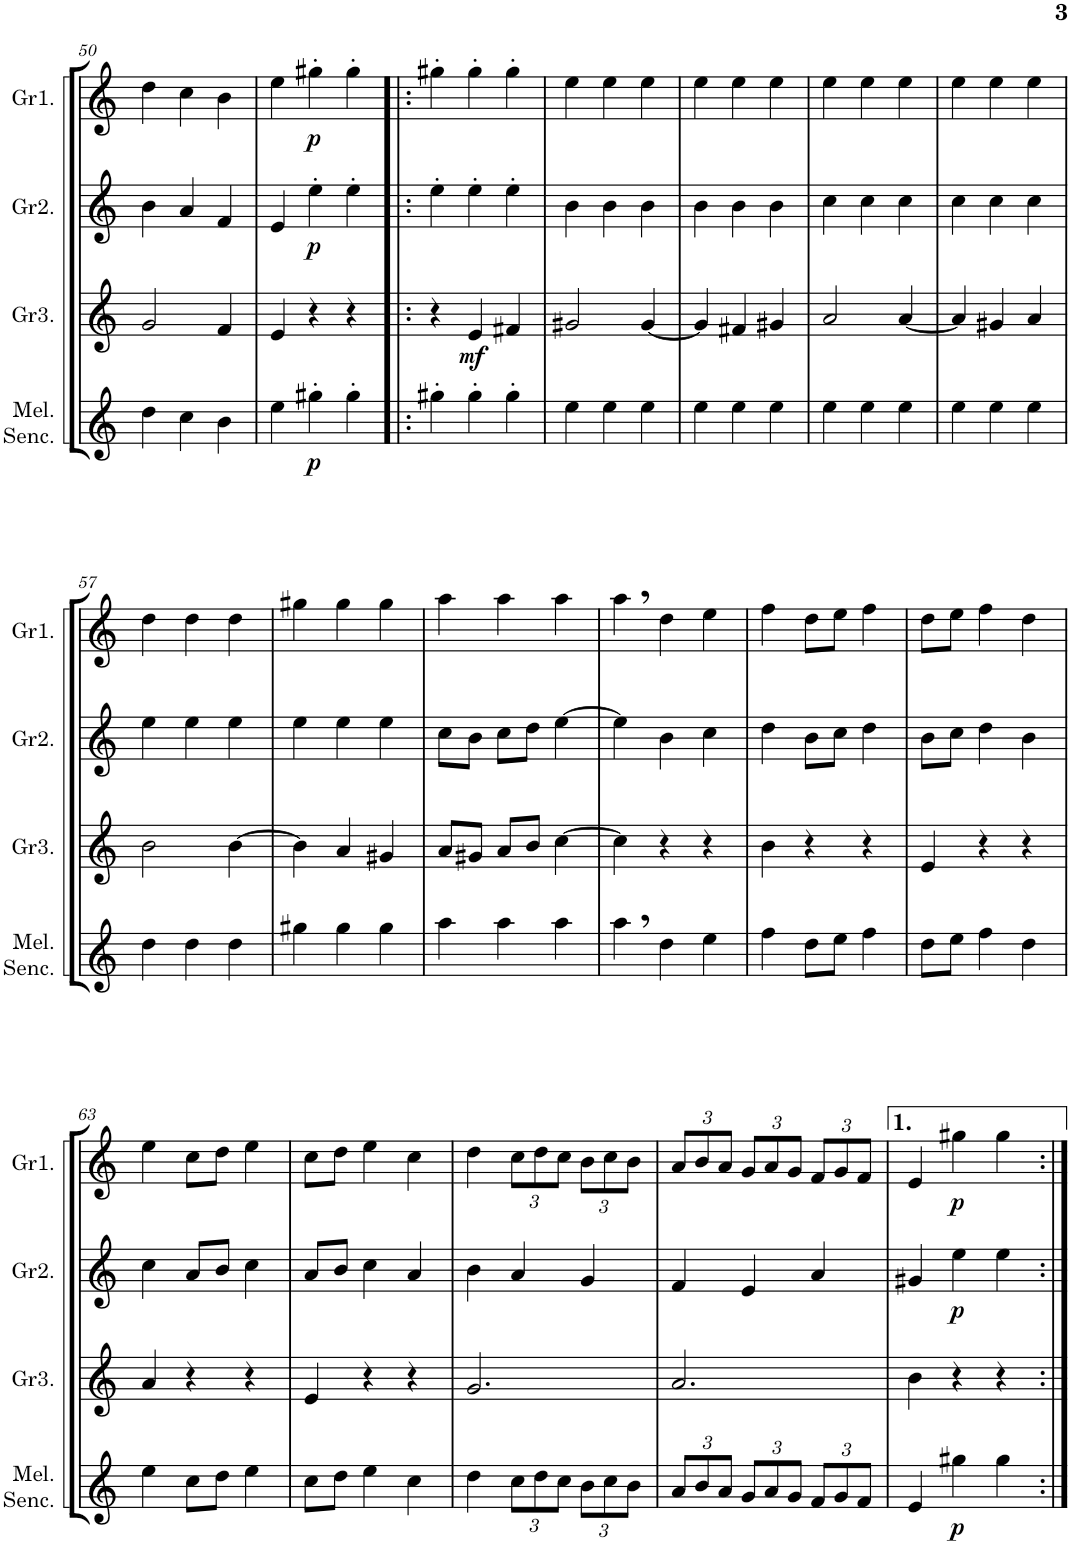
**kern	**dynam	**kern	**dynam	**kern	**dynam	**kern	**dynam
*part4	*part4	*part3	*part3	*part2	*part2	*part1	*part1
*staff4	*staff4	*staff3	*staff3	*staff2	*staff2	*staff1	*staff1
*I"Melodia seguida	*	*I"Gralla3	*	*I"Gralla2	*	*I"Gralla1	*
*	*	*I'Gr3.	*	*I'Gr2.	*	*I'Gr1.	*
!!LO:PB:g=z
*clefG2	*	*clefG2	*	*clefG2	*	*clefG2	*
*k[]	*	*k[]	*	*k[]	*	*k[]	*
*M3/4	*	*M3/4	*	*M3/4	*	*M3/4	*
=50	=50	=50	=50	=50	=50	=50	=50
4dd\	.	2g/	.	4b\	.	4dd\	.
4cc\	.	.	.	4a/	.	4cc\	.
4b\	.	4f/	.	4f/	.	4b\	.
=51	=51	=51	=51	=51	=51	=51	=51
4ee\	.	4e/	.	4e/	.	4ee\	.
!	!LO:DY:b	!	!	!	!LO:DY:b	!	!LO:DY:b
4gg#X'\	p	4r	.	4ee'\	p	4gg#X'\	p
4gg#'\	.	4r	.	4ee'\	.	4gg#'\	.
=52!|:	=52!|:	=52!|:	=52!|:	=52!|:	=52!|:	=52!|:	=52!|:
4gg#X'\	.	4r	.	4ee'\	.	4gg#X'\	.
!	!	!	!LO:DY:b	!	!	!	!
4gg#'\	.	4e/	mf	4ee'\	.	4gg#'\	.
4gg#'\	.	4f#X/	.	4ee'\	.	4gg#'\	.
=53	=53	=53	=53	=53	=53	=53	=53
4ee\	.	2g#X/	.	4b\	.	4ee\	.
4ee\	.	.	.	4b\	.	4ee\	.
4ee\	.	[4g#/	.	4b\	.	4ee\	.
=54	=54	=54	=54	=54	=54	=54	=54
4ee\	.	4g#/]	.	4b\	.	4ee\	.
4ee\	.	4f#X/	.	4b\	.	4ee\	.
4ee\	.	4g#X/	.	4b\	.	4ee\	.
=55	=55	=55	=55	=55	=55	=55	=55
4ee\	.	2a/	.	4cc\	.	4ee\	.
4ee\	.	.	.	4cc\	.	4ee\	.
4ee\	.	[4a/	.	4cc\	.	4ee\	.
=56	=56	=56	=56	=56	=56	=56	=56
4ee\	.	4a/]	.	4cc\	.	4ee\	.
4ee\	.	4g#X/	.	4cc\	.	4ee\	.
4ee\	.	4a/	.	4cc\	.	4ee\	.
!!LO:LB:g=z
=57	=57	=57	=57	=57	=57	=57	=57
4dd\	.	2b\	.	4ee\	.	4dd\	.
4dd\	.	.	.	4ee\	.	4dd\	.
4dd\	.	[4b\	.	4ee\	.	4dd\	.
=58	=58	=58	=58	=58	=58	=58	=58
4gg#X\	.	4b\]	.	4ee\	.	4gg#X\	.
4gg#\	.	4a/	.	4ee\	.	4gg#\	.
4gg#\	.	4g#X/	.	4ee\	.	4gg#\	.
=59	=59	=59	=59	=59	=59	=59	=59
4aa\	.	8a/L	.	8cc\L	.	4aa\	.
.	.	8g#X/J	.	8b\J	.	.	.
4aa\	.	8a/L	.	8cc\L	.	4aa\	.
.	.	8b/J	.	8dd\J	.	.	.
4aa\	.	[4cc\	.	[4ee\	.	4aa\	.
=60	=60	=60	=60	=60	=60	=60	=60
4aa,\	.	4cc\]	.	4ee\]	.	4aa,\	.
4dd\	.	4r	.	4b\	.	4dd\	.
4ee\	.	4r	.	4cc\	.	4ee\	.
=61	=61	=61	=61	=61	=61	=61	=61
4ff\	.	4b\	.	4dd\	.	4ff\	.
8dd\L	.	4r	.	8b\L	.	8dd\L	.
8ee\J	.	.	.	8cc\J	.	8ee\J	.
4ff\	.	4r	.	4dd\	.	4ff\	.
=62	=62	=62	=62	=62	=62	=62	=62
8dd\L	.	4e/	.	8b\L	.	8dd\L	.
8ee\J	.	.	.	8cc\J	.	8ee\J	.
4ff\	.	4r	.	4dd\	.	4ff\	.
4dd\	.	4r	.	4b\	.	4dd\	.
!!LO:LB:g=z
=63	=63	=63	=63	=63	=63	=63	=63
4ee\	.	4a/	.	4cc\	.	4ee\	.
8cc\L	.	4r	.	8a/L	.	8cc\L	.
8dd\J	.	.	.	8b/J	.	8dd\J	.
4ee\	.	4r	.	4cc\	.	4ee\	.
=64	=64	=64	=64	=64	=64	=64	=64
8cc\L	.	4e/	.	8a/L	.	8cc\L	.
8dd\J	.	.	.	8b/J	.	8dd\J	.
4ee\	.	4r	.	4cc\	.	4ee\	.
4cc\	.	4r	.	4a/	.	4cc\	.
=65	=65	=65	=65	=65	=65	=65	=65
4dd\	.	2.g/	.	4b\	.	4dd\	.
*Xbrackettup	*	*	*	*	*	*Xbrackettup	*
12cc\L	.	.	.	4a/	.	12cc\L	.
12dd\	.	.	.	.	.	12dd\	.
12cc\J	.	.	.	.	.	12cc\J	.
12b\L	.	.	.	4g/	.	12b\L	.
12cc\	.	.	.	.	.	12cc\	.
12b\J	.	.	.	.	.	12b\J	.
=66	=66	=66	=66	=66	=66	=66	=66
12a/L	.	2.a/	.	4f/	.	12a/L	.
12b/	.	.	.	.	.	12b/	.
12a/J	.	.	.	.	.	12a/J	.
12g/L	.	.	.	4e/	.	12g/L	.
12a/	.	.	.	.	.	12a/	.
12g/J	.	.	.	.	.	12g/J	.
12f/L	.	.	.	4a/	.	12f/L	.
12g/	.	.	.	.	.	12g/	.
12f/J	.	.	.	.	.	12f/J	.
=67	=67	=67	=67	=67	=67	=67	=67
4e/	.	4b\	.	4g#X/	.	4e/	.
!	!LO:DY:b	!	!	!	!LO:DY:b	!	!LO:DY:b
4gg#X\	p	4r	.	4ee\	p	4gg#X\	p
4gg#\	.	4r	.	4ee\	.	4gg#\	.
=:|!	=:|!	=:|!	=:|!	=:|!	=:|!	=:|!	=:|!
*-	*-	*-	*-	*-	*-	*-	*-
